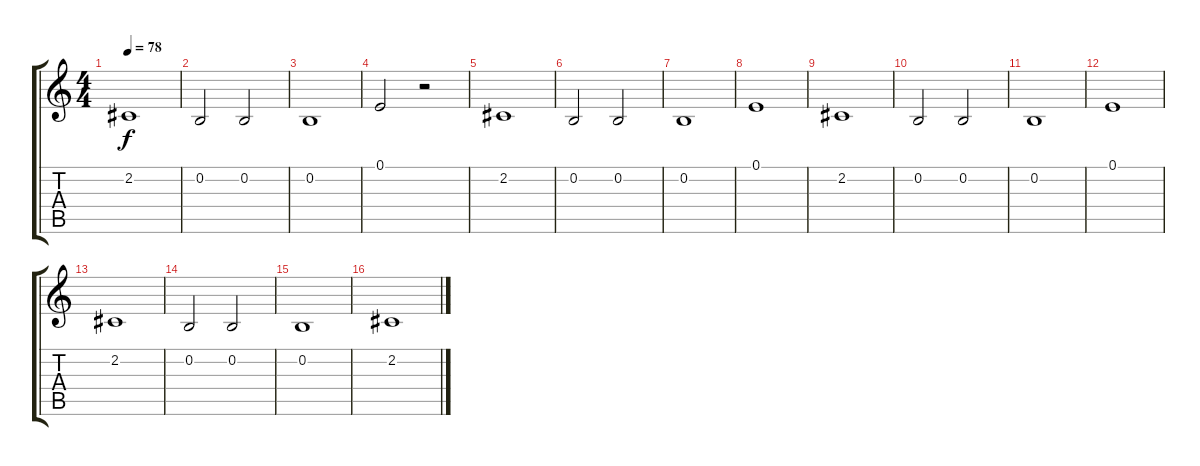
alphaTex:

\track "" {instrument stringensemble1}
\staff {score tabs}
\tuning (E4 B3 G3 D3 A2 E2) {hide}
\ts (4 4)
\tempo 78
\clef g2
\ks c
2.2.1{dy f} |
0.2.2 0.2.2 |
0.2.1 |
0.1.2 r.2 |
2.2.1 |
0.2.2 0.2.2 |
0.2.1 |
0.1.1 |
2.2.1 |
0.2.2 0.2.2 |
0.2.1 |
0.1.1 |
2.2.1 |
0.2.2 0.2.2 |
0.2.1 |
2.2.1
